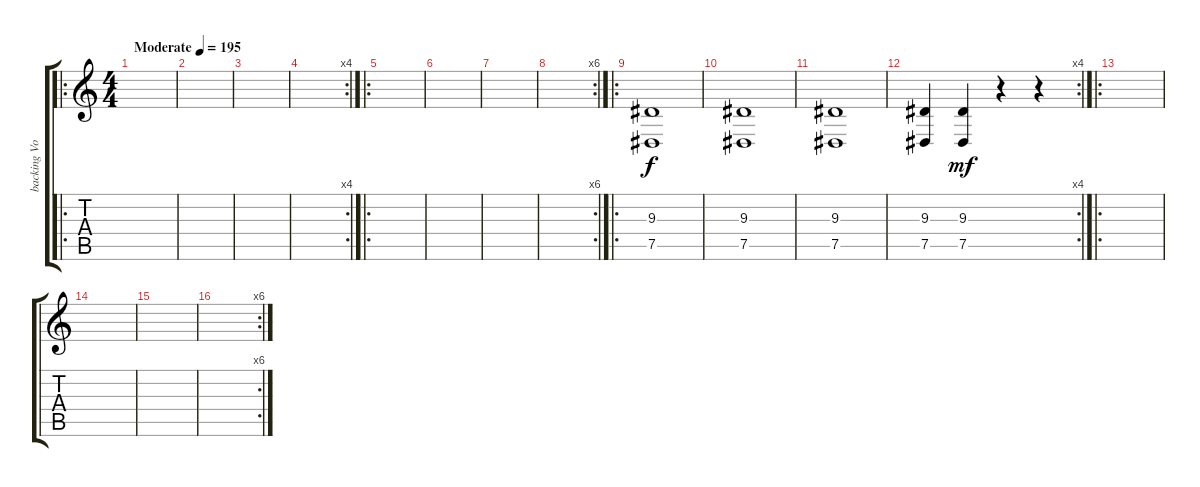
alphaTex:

\track ("backing Vocals" "backing Vo") {instrument lead6voice}
\staff {score tabs}
\tuning (Eb4 Bb3 Gb3 Db3 Ab2 Eb2) {hide}
\ro
\ts (4 4)
\tempo (195 "Moderate")
\clef g2
\ks c
|
|
|
\rc 4
|
\ro
|
|
|
\rc 6
|
\ro
(9.3 7.5).1 |
(9.3 7.5).1{dy f} |
(9.3 7.5).1 |
\rc 4
(9.3 7.5).4 (9.3 7.5).4{dy mf} r.4 r.4 |
\ro
|
|
|
\rc 6
